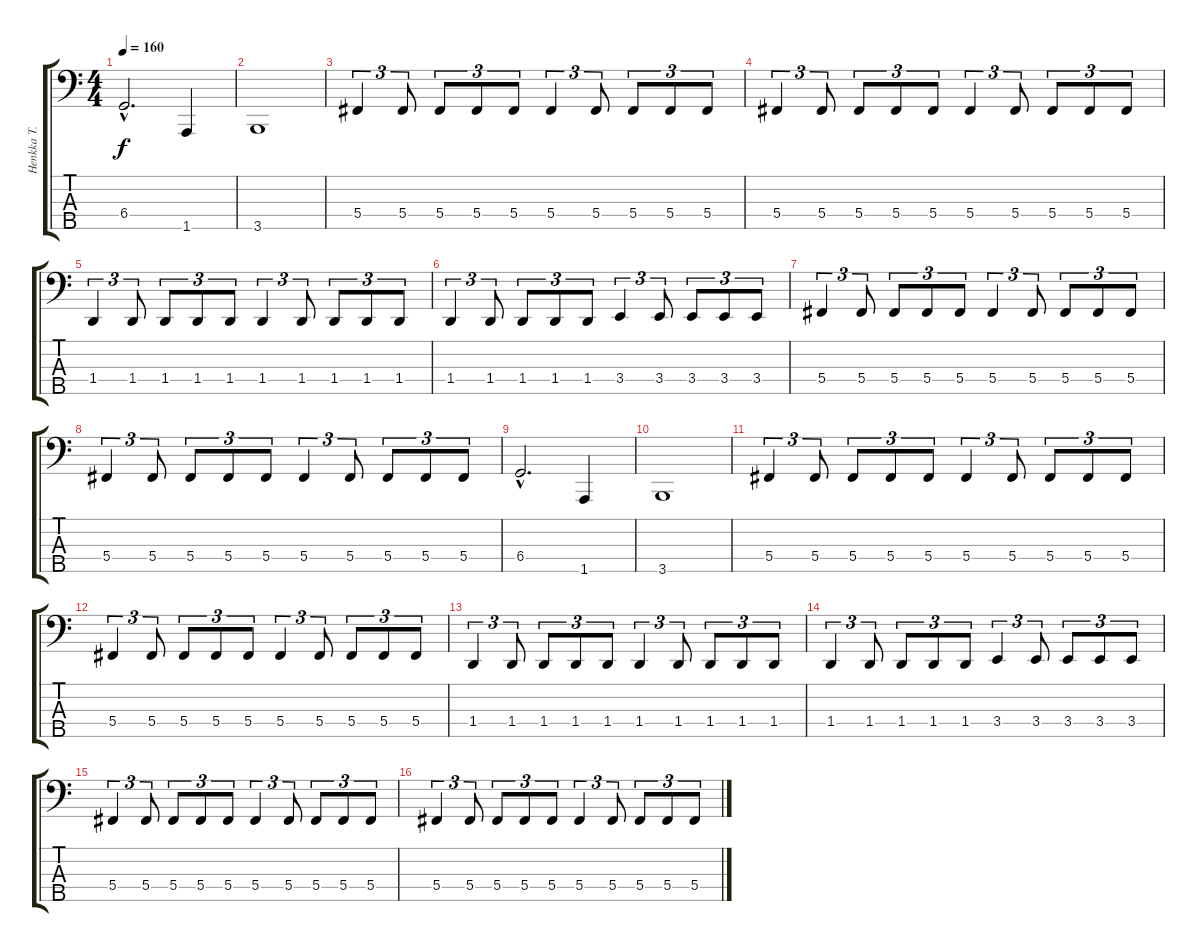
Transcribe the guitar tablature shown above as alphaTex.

\track ("Henkka T. Blacksmith" "Henkka T. ") {instrument electricbasspick}
\staff {score tabs}
\tuning (E2 B1 Gb1 Db1 Ab0) {hide}
\ts (4 4)
\tempo 160
\clef f4
\ks c
6.4{hac}.2{d dy f} 1.5.4 |
3.5.1 |
5.4.4{tu (3 2)} 5.4.8{tu (3 2)} 5.4.8{tu (3 2)} 5.4.8{tu (3 2)} 5.4.8{tu (3 2)} 5.4.4{tu (3 2)} 5.4.8{tu (3 2)} 5.4.8{tu (3 2)} 5.4.8{tu (3 2)} 5.4.8{tu (3 2)} |
5.4.4{tu (3 2)} 5.4.8{tu (3 2)} 5.4.8{tu (3 2)} 5.4.8{tu (3 2)} 5.4.8{tu (3 2)} 5.4.4{tu (3 2)} 5.4.8{tu (3 2)} 5.4.8{tu (3 2)} 5.4.8{tu (3 2)} 5.4.8{tu (3 2)} |
1.4.4{tu (3 2)} 1.4.8{tu (3 2)} 1.4.8{tu (3 2)} 1.4.8{tu (3 2)} 1.4.8{tu (3 2)} 1.4.4{tu (3 2)} 1.4.8{tu (3 2)} 1.4.8{tu (3 2)} 1.4.8{tu (3 2)} 1.4.8{tu (3 2)} |
1.4.4{tu (3 2)} 1.4.8{tu (3 2)} 1.4.8{tu (3 2)} 1.4.8{tu (3 2)} 1.4.8{tu (3 2)} 3.4.4{tu (3 2)} 3.4.8{tu (3 2)} 3.4.8{tu (3 2)} 3.4.8{tu (3 2)} 3.4.8{tu (3 2)} |
5.4.4{tu (3 2)} 5.4.8{tu (3 2)} 5.4.8{tu (3 2)} 5.4.8{tu (3 2)} 5.4.8{tu (3 2)} 5.4.4{tu (3 2)} 5.4.8{tu (3 2)} 5.4.8{tu (3 2)} 5.4.8{tu (3 2)} 5.4.8{tu (3 2)} |
5.4.4{tu (3 2)} 5.4.8{tu (3 2)} 5.4.8{tu (3 2)} 5.4.8{tu (3 2)} 5.4.8{tu (3 2)} 5.4.4{tu (3 2)} 5.4.8{tu (3 2)} 5.4.8{tu (3 2)} 5.4.8{tu (3 2)} 5.4.8{tu (3 2)} |
6.4{hac}.2{d} 1.5.4 |
3.5.1 |
5.4.4{tu (3 2)} 5.4.8{tu (3 2)} 5.4.8{tu (3 2)} 5.4.8{tu (3 2)} 5.4.8{tu (3 2)} 5.4.4{tu (3 2)} 5.4.8{tu (3 2)} 5.4.8{tu (3 2)} 5.4.8{tu (3 2)} 5.4.8{tu (3 2)} |
5.4.4{tu (3 2)} 5.4.8{tu (3 2)} 5.4.8{tu (3 2)} 5.4.8{tu (3 2)} 5.4.8{tu (3 2)} 5.4.4{tu (3 2)} 5.4.8{tu (3 2)} 5.4.8{tu (3 2)} 5.4.8{tu (3 2)} 5.4.8{tu (3 2)} |
1.4.4{tu (3 2)} 1.4.8{tu (3 2)} 1.4.8{tu (3 2)} 1.4.8{tu (3 2)} 1.4.8{tu (3 2)} 1.4.4{tu (3 2)} 1.4.8{tu (3 2)} 1.4.8{tu (3 2)} 1.4.8{tu (3 2)} 1.4.8{tu (3 2)} |
1.4.4{tu (3 2)} 1.4.8{tu (3 2)} 1.4.8{tu (3 2)} 1.4.8{tu (3 2)} 1.4.8{tu (3 2)} 3.4.4{tu (3 2)} 3.4.8{tu (3 2)} 3.4.8{tu (3 2)} 3.4.8{tu (3 2)} 3.4.8{tu (3 2)} |
5.4.4{tu (3 2)} 5.4.8{tu (3 2)} 5.4.8{tu (3 2)} 5.4.8{tu (3 2)} 5.4.8{tu (3 2)} 5.4.4{tu (3 2)} 5.4.8{tu (3 2)} 5.4.8{tu (3 2)} 5.4.8{tu (3 2)} 5.4.8{tu (3 2)} |
5.4.4{tu (3 2)} 5.4.8{tu (3 2)} 5.4.8{tu (3 2)} 5.4.8{tu (3 2)} 5.4.8{tu (3 2)} 5.4.4{tu (3 2)} 5.4.8{tu (3 2)} 5.4.8{tu (3 2)} 5.4.8{tu (3 2)} 5.4.8{tu (3 2)}
